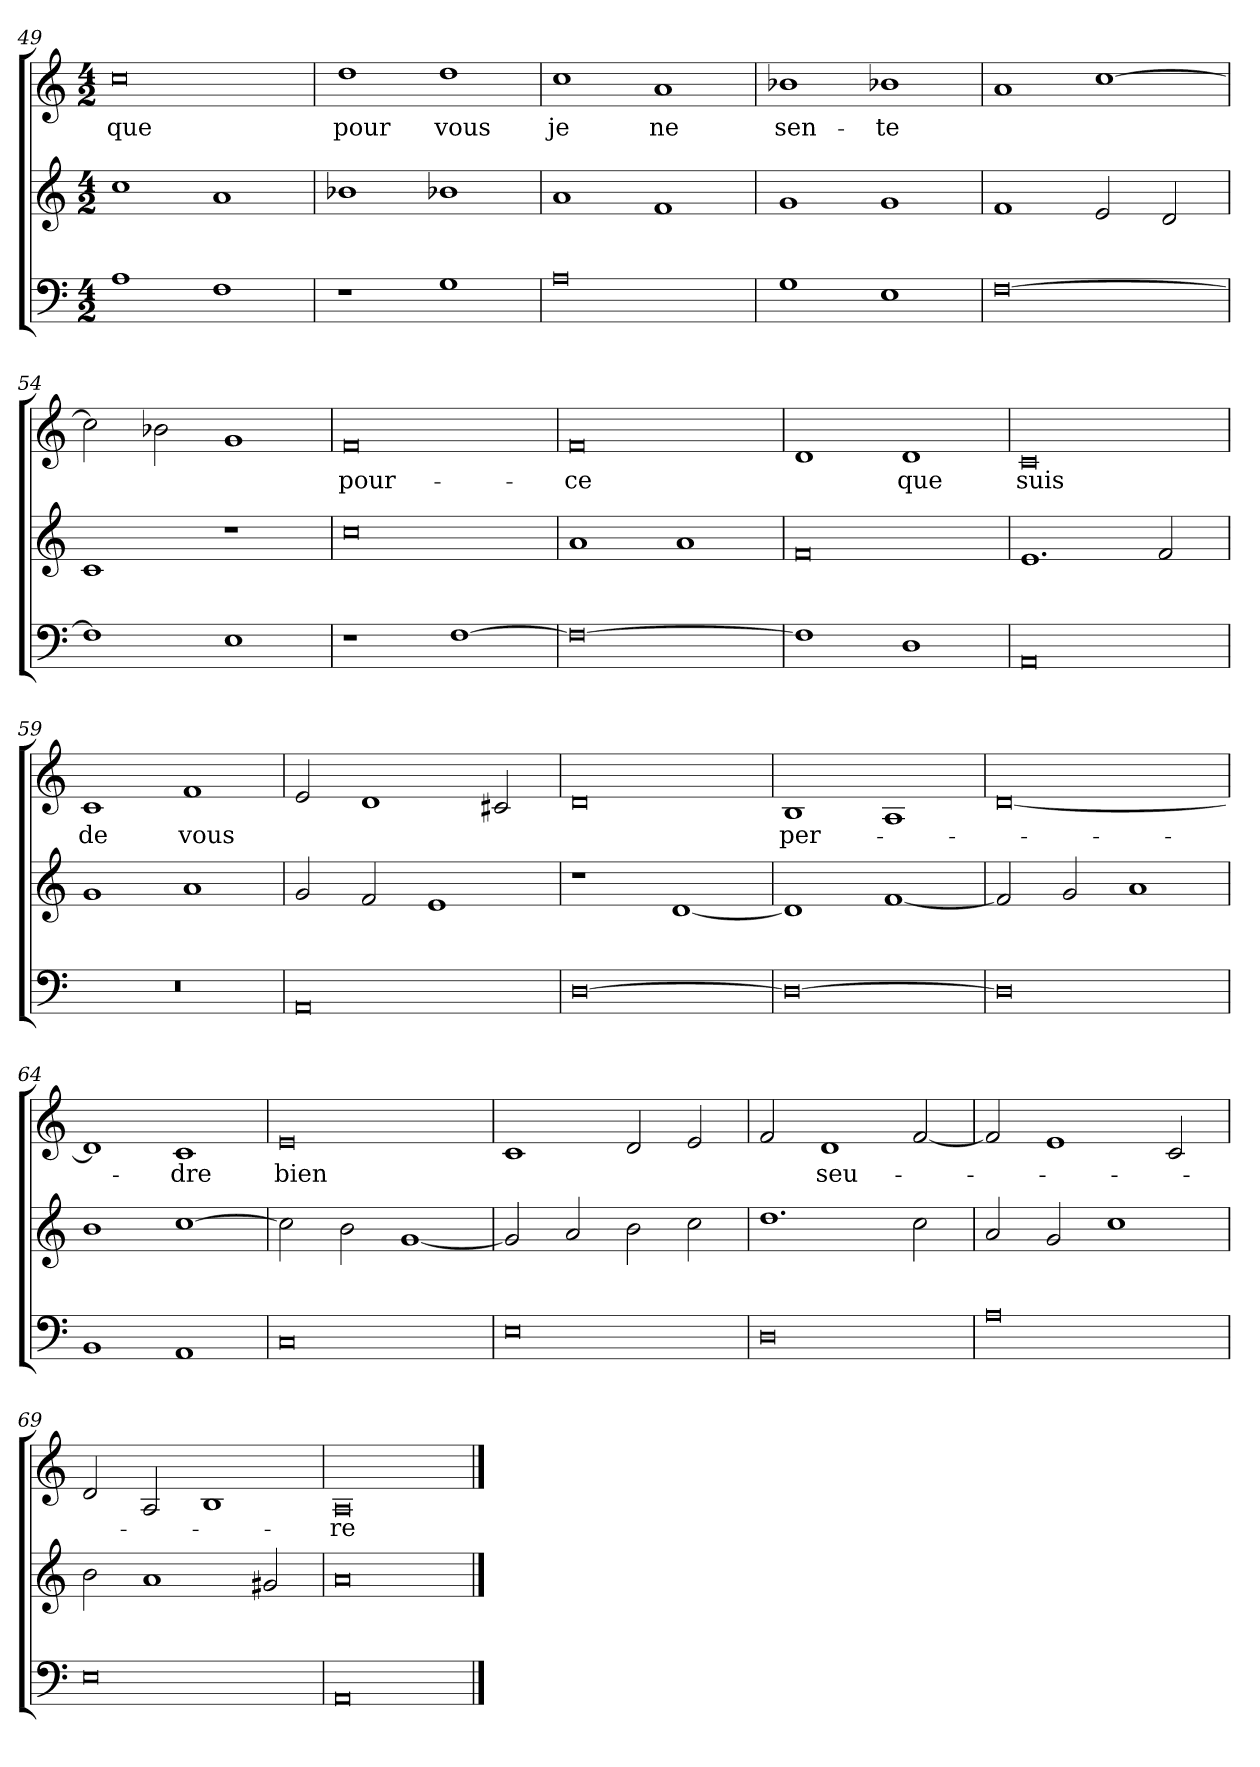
**kern	**kern	**kern	**text
*part3	*part2	*part1	*part1
*staff3	*staff2	*staff1	*staff1
*clefF4	*clefG2	*clefG2	*
*M4/2	*M4/2	*M4/2	*
=49	=49	=49	=49
1A	1cc	0cc	-que
1F	1a	.	.
=50	=50	=50	=50
1r	1b-X	1dd	-pour
1G	1b-X	1dd	-vous
=51	=51	=51	=51
0A	1a	1cc	-je
.	1f	1a	-ne
=52	=52	=52	=52
1G	1g	1b-X	sen-
1E	1g	1b-X	-te
=53	=53	=53	=53
[0F	1f	1a	.
.	2e	[1cc	.
.	2d	.	.
=54	=54	=54	=54
1F]	1c	2cc]	.
.	.	2b-X	.
1E	1r	1g	.
=55	=55	=55	=55
1r	0cc	0f	pour-
[1F	.	.	.
=56	=56	=56	=56
0F_	1a	0f	-ce
.	1a	.	.
=57	=57	=57	=57
1F]	0f	1d	.
1D	.	1d	-que
=58	=58	=58	=58
0AA	1.e	0c	-suis
.	2f	.	.
=59	=59	=59	=59
0r	1g	1c	-de
.	1a	1f	-vous
=60	=60	=60	=60
0AA	2g	2e	.
.	2f	1d	.
.	1e	.	.
.	.	2c#X	.
=61	=61	=61	=61
[0D	1r	0d	.
.	[1d	.	.
=62	=62	=62	=62
0D_	1d]	1B	per-
.	[1f	1A	.
=63	=63	=63	=63
0D]	2f]	[0d	.
.	2g	.	.
.	1a	.	.
=64	=64	=64	=64
1BB	1b	1d]	.
1AA	[1cc	1c	-dre
=65	=65	=65	=65
0C	2cc]	0e	-bien
.	2b	.	.
.	[1g	.	.
=66	=66	=66	=66
0E	2g]	1c	.
.	2a	.	.
.	2b	2d	.
.	2cc	2e	.
=67	=67	=67	=67
0D	1.dd	2f	.
.	.	1d	seu-
.	2cc	[2f	.
=68	=68	=68	=68
0A	2a	2f]	.
.	2g	1e	.
.	1cc	.	.
.	.	2c	.
=69	=69	=69	=69
0E	2b	2d	.
.	1a	2A	.
.	.	1B	.
.	2g#X	.	.
=70	=70	=70	=70
0AA	0a	0A	-re
==	==	==	==
*-	*-	*-	*-
